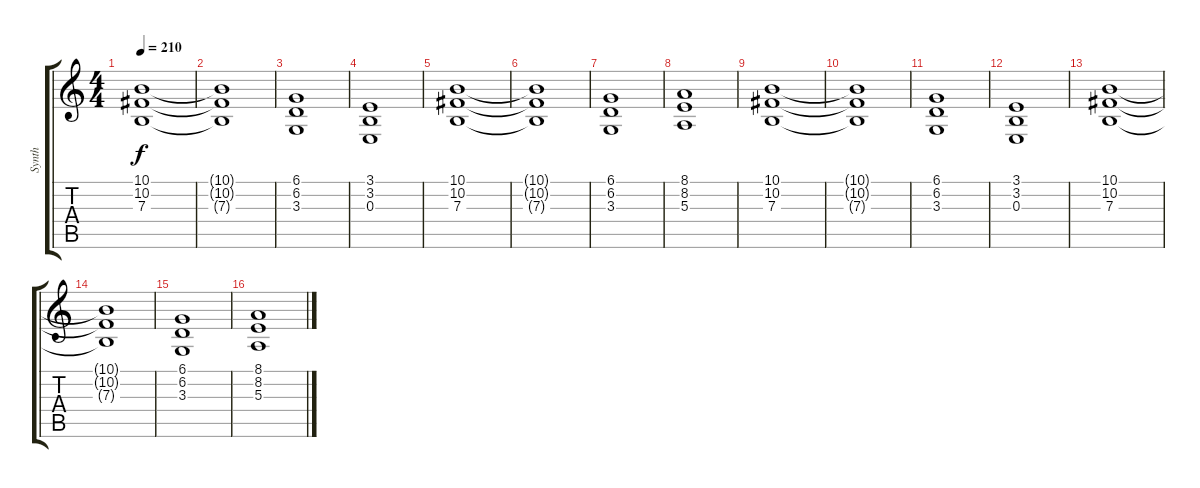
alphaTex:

\track ("Synth" "Synth") {instrument synthstrings1}
\staff {score tabs}
\tuning (Db4 Ab3 E3 B2 Gb2 B1) {hide}
\ts (4 4)
\tempo 210
\clef g2
\ks c
(10.1 10.2 7.3).1{dy f} |
(10.1{t} 10.2{t} 7.3{t}).1 |
(6.1 6.2 3.3).1 |
(3.1 3.2 0.3).1 |
(10.1 10.2 7.3).1 |
(10.1{t} 10.2{t} 7.3{t}).1 |
(6.1 6.2 3.3).1 |
(8.1 8.2 5.3).1 |
(10.1 10.2 7.3).1 |
(10.1{t} 10.2{t} 7.3{t}).1 |
(6.1 6.2 3.3).1 |
(3.1 3.2 0.3).1 |
(10.1 10.2 7.3).1 |
(10.1{t} 10.2{t} 7.3{t}).1 |
(6.1 6.2 3.3).1 |
(8.1 8.2 5.3).1
